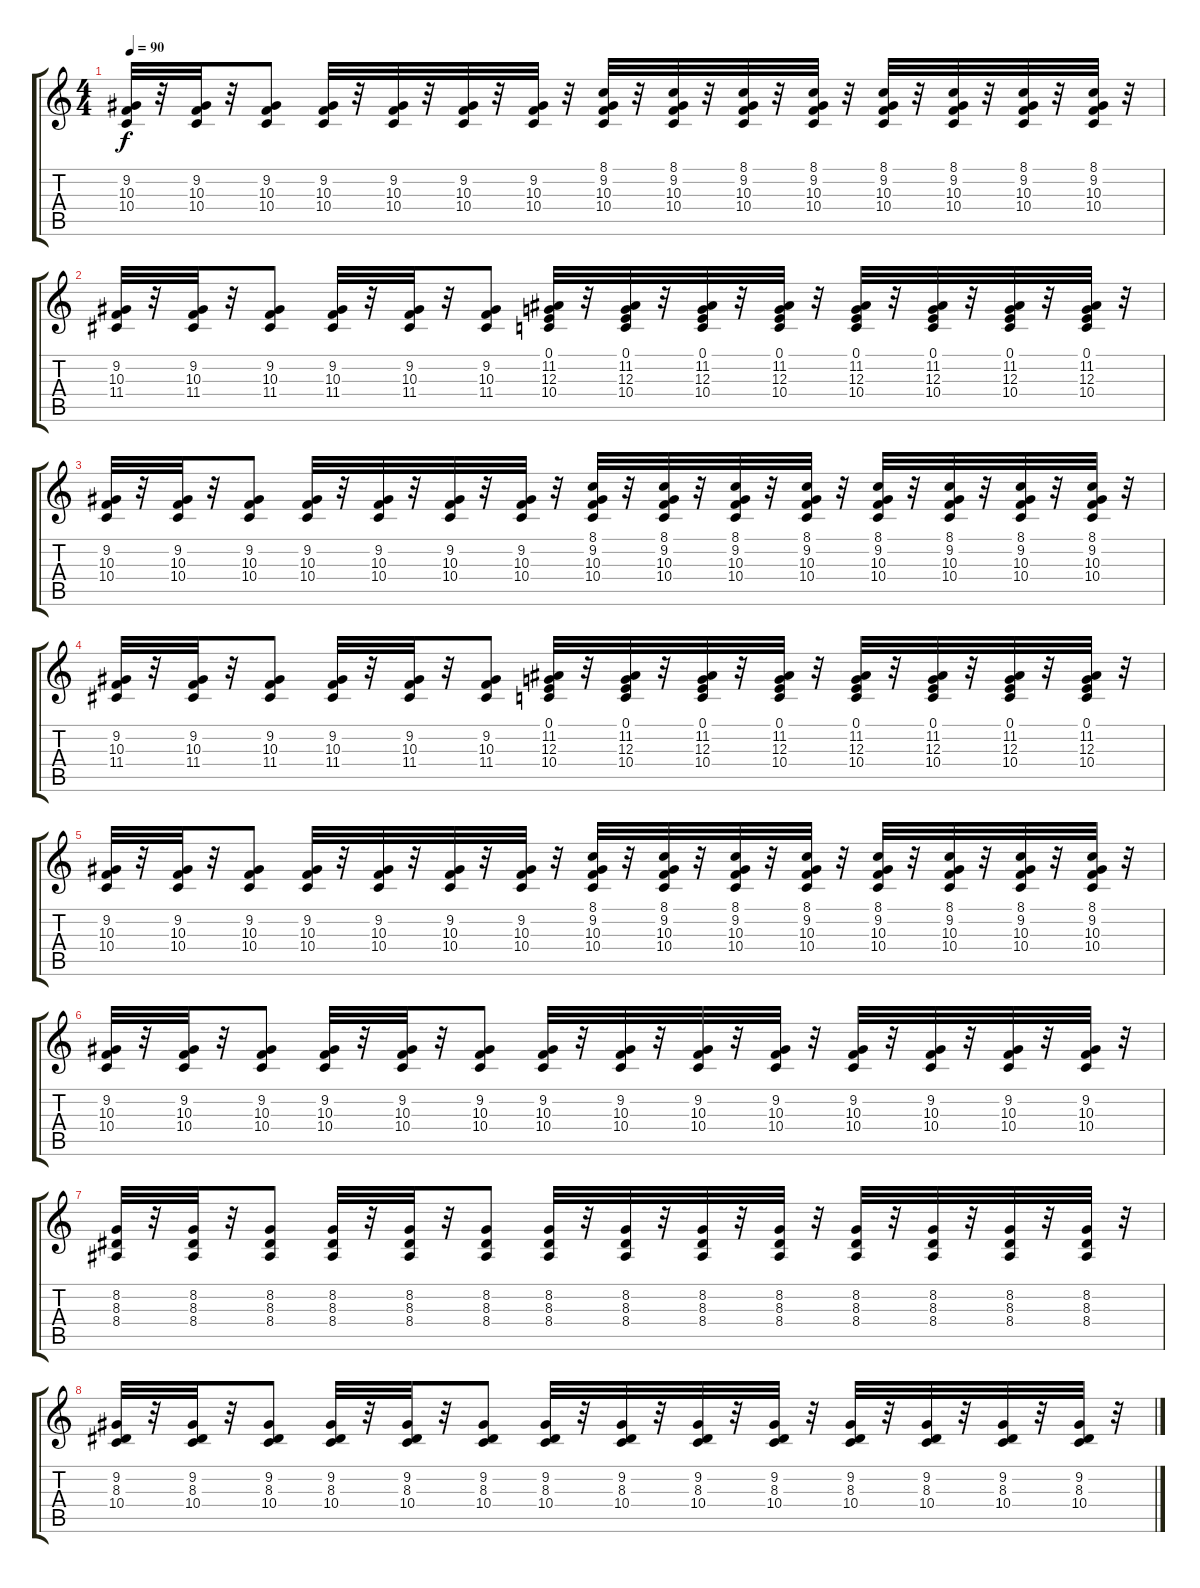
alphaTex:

\track "" {instrument lead2sawtooth}
\staff {score tabs}
\tuning (E4 B3 G3 D3 A2 E2) {hide}
\ts (4 4)
\tempo 90
\clef g2
\ks c
(9.2 10.3 10.4).32{dy f} r.32 (9.2 10.3 10.4).32 r.32 (9.2 10.3 10.4).8 (9.2 10.3 10.4).32 r.32 (9.2 10.3 10.4).32 r.32 (9.2 10.3 10.4).32 r.32 (9.2 10.3 10.4).32 r.32 (8.1 9.2 10.3 10.4).32 r.32 (8.1 9.2 10.3 10.4).32 r.32 (8.1 9.2 10.3 10.4).32 r.32 (8.1 9.2 10.3 10.4).32 r.32 (8.1 9.2 10.3 10.4).32 r.32 (8.1 9.2 10.3 10.4).32 r.32 (8.1 9.2 10.3 10.4).32 r.32 (8.1 9.2 10.3 10.4).32 r.32 |
(9.2 10.3 11.4).32 r.32 (9.2 10.3 11.4).32 r.32 (9.2 10.3 11.4).8 (9.2 10.3 11.4).32 r.32 (9.2 10.3 11.4).32 r.32 (9.2 10.3 11.4).8 (0.1 11.2 12.3 10.4).32 r.32 (0.1 11.2 12.3 10.4).32 r.32 (0.1 11.2 12.3 10.4).32 r.32 (0.1 11.2 12.3 10.4).32 r.32 (0.1 11.2 12.3 10.4).32 r.32 (0.1 11.2 12.3 10.4).32 r.32 (0.1 11.2 12.3 10.4).32 r.32 (0.1 11.2 12.3 10.4).32 r.32 |
(9.2 10.3 10.4).32 r.32 (9.2 10.3 10.4).32 r.32 (9.2 10.3 10.4).8 (9.2 10.3 10.4).32 r.32 (9.2 10.3 10.4).32 r.32 (9.2 10.3 10.4).32 r.32 (9.2 10.3 10.4).32 r.32 (8.1 9.2 10.3 10.4).32 r.32 (8.1 9.2 10.3 10.4).32 r.32 (8.1 9.2 10.3 10.4).32 r.32 (8.1 9.2 10.3 10.4).32 r.32 (8.1 9.2 10.3 10.4).32 r.32 (8.1 9.2 10.3 10.4).32 r.32 (8.1 9.2 10.3 10.4).32 r.32 (8.1 9.2 10.3 10.4).32 r.32 |
(9.2 10.3 11.4).32 r.32 (9.2 10.3 11.4).32 r.32 (9.2 10.3 11.4).8 (9.2 10.3 11.4).32 r.32 (9.2 10.3 11.4).32 r.32 (9.2 10.3 11.4).8 (0.1 11.2 12.3 10.4).32 r.32 (0.1 11.2 12.3 10.4).32 r.32 (0.1 11.2 12.3 10.4).32 r.32 (0.1 11.2 12.3 10.4).32 r.32 (0.1 11.2 12.3 10.4).32 r.32 (0.1 11.2 12.3 10.4).32 r.32 (0.1 11.2 12.3 10.4).32 r.32 (0.1 11.2 12.3 10.4).32 r.32 |
(9.2 10.3 10.4).32 r.32 (9.2 10.3 10.4).32 r.32 (9.2 10.3 10.4).8 (9.2 10.3 10.4).32 r.32 (9.2 10.3 10.4).32 r.32 (9.2 10.3 10.4).32 r.32 (9.2 10.3 10.4).32 r.32 (8.1 9.2 10.3 10.4).32 r.32 (8.1 9.2 10.3 10.4).32 r.32 (8.1 9.2 10.3 10.4).32 r.32 (8.1 9.2 10.3 10.4).32 r.32 (8.1 9.2 10.3 10.4).32 r.32 (8.1 9.2 10.3 10.4).32 r.32 (8.1 9.2 10.3 10.4).32 r.32 (8.1 9.2 10.3 10.4).32 r.32 |
(9.2 10.3 10.4).32 r.32 (9.2 10.3 10.4).32 r.32 (9.2 10.3 10.4).8 (9.2 10.3 10.4).32 r.32 (9.2 10.3 10.4).32 r.32 (9.2 10.3 10.4).8 (9.2 10.3 10.4).32 r.32 (9.2 10.3 10.4).32 r.32 (9.2 10.3 10.4).32 r.32 (9.2 10.3 10.4).32 r.32 (9.2 10.3 10.4).32 r.32 (9.2 10.3 10.4).32 r.32 (9.2 10.3 10.4).32 r.32 (9.2 10.3 10.4).32 r.32 |
(8.2 8.3 8.4).32 r.32 (8.2 8.3 8.4).32 r.32 (8.2 8.3 8.4).8 (8.2 8.3 8.4).32 r.32 (8.2 8.3 8.4).32 r.32 (8.2 8.3 8.4).8 (8.2 8.3 8.4).32 r.32 (8.2 8.3 8.4).32 r.32 (8.2 8.3 8.4).32 r.32 (8.2 8.3 8.4).32 r.32 (8.2 8.3 8.4).32 r.32 (8.2 8.3 8.4).32 r.32 (8.2 8.3 8.4).32 r.32 (8.2 8.3 8.4).32 r.32 |
(9.2 8.3 10.4).32 r.32 (9.2 8.3 10.4).32 r.32 (9.2 8.3 10.4).8 (9.2 8.3 10.4).32 r.32 (9.2 8.3 10.4).32 r.32 (9.2 8.3 10.4).8 (9.2 8.3 10.4).32 r.32 (9.2 8.3 10.4).32 r.32 (9.2 8.3 10.4).32 r.32 (9.2 8.3 10.4).32 r.32 (9.2 8.3 10.4).32 r.32 (9.2 8.3 10.4).32 r.32 (9.2 8.3 10.4).32 r.32 (9.2 8.3 10.4).32 r.32
